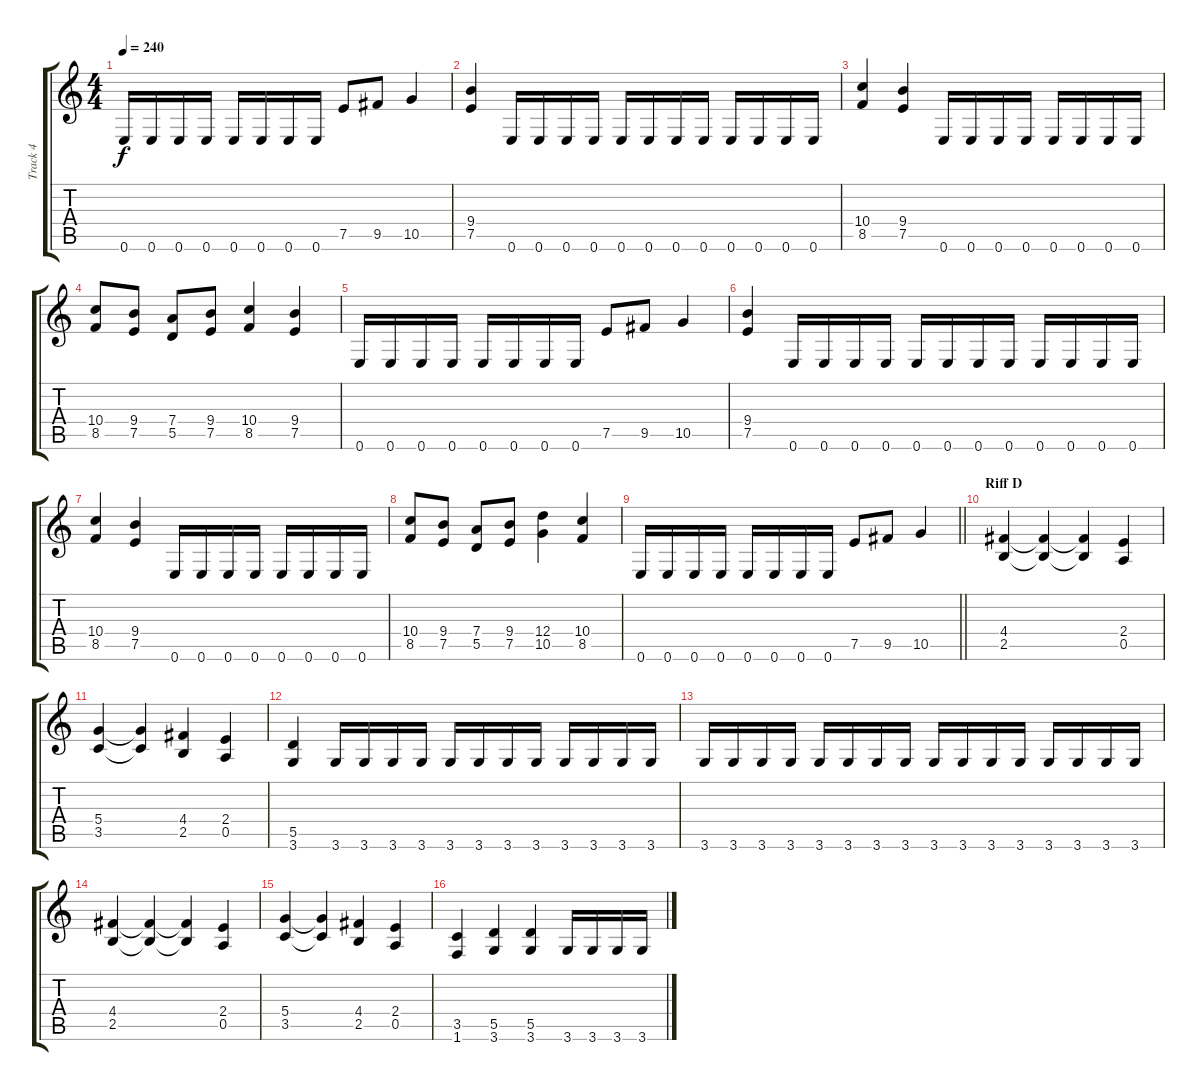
\track ("Track 4" "Track 4") {instrument distortionguitar}
\staff {score tabs}
\tuning (E4 B3 G3 D3 A2 E2) {hide}
\ts (4 4)
\tempo 240
\clef g2
\ks c
0.6.16{dy f} 0.6.16 0.6.16 0.6.16 0.6.16 0.6.16 0.6.16 0.6.16 7.5.8 9.5.8 10.5.4 |
(9.4 7.5).4 0.6.16 0.6.16 0.6.16 0.6.16 0.6.16 0.6.16 0.6.16 0.6.16 0.6.16 0.6.16 0.6.16 0.6.16 |
(10.4 8.5).4 (9.4 7.5).4 0.6.16 0.6.16 0.6.16 0.6.16 0.6.16 0.6.16 0.6.16 0.6.16 |
(10.4 8.5).8 (9.4 7.5).8 (7.4 5.5).8 (9.4 7.5).8 (10.4 8.5).4 (9.4 7.5).4 |
0.6.16 0.6.16 0.6.16 0.6.16 0.6.16 0.6.16 0.6.16 0.6.16 7.5.8 9.5.8 10.5.4 |
(9.4 7.5).4 0.6.16 0.6.16 0.6.16 0.6.16 0.6.16 0.6.16 0.6.16 0.6.16 0.6.16 0.6.16 0.6.16 0.6.16 |
(10.4 8.5).4 (9.4 7.5).4 0.6.16 0.6.16 0.6.16 0.6.16 0.6.16 0.6.16 0.6.16 0.6.16 |
(10.4 8.5).8 (9.4 7.5).8 (7.4 5.5).8 (9.4 7.5).8 (12.4 10.5).4 (10.4 8.5).4 |
\barLineRight lightlight
0.6.16 0.6.16 0.6.16 0.6.16 0.6.16 0.6.16 0.6.16 0.6.16 7.5.8 9.5.8 10.5.4 |
\section ("" "Riff D")
(4.4 2.5).4 (4.4{t} 2.5{t}).4 (4.4{t} 2.5{t}).4 (2.4 0.5).4 |
(5.4 3.5).4 (5.4{t} 3.5{t}).4 (4.4 2.5).4 (2.4 0.5).4 |
(5.5 3.6).4 3.6.16 3.6.16 3.6.16 3.6.16 3.6.16 3.6.16 3.6.16 3.6.16 3.6.16 3.6.16 3.6.16 3.6.16 |
3.6.16 3.6.16 3.6.16 3.6.16 3.6.16 3.6.16 3.6.16 3.6.16 3.6.16 3.6.16 3.6.16 3.6.16 3.6.16 3.6.16 3.6.16 3.6.16 |
(4.4 2.5).4 (4.4{t} 2.5{t}).4 (4.4{t} 2.5{t}).4 (2.4 0.5).4 |
(5.4 3.5).4 (5.4{t} 3.5{t}).4 (4.4 2.5).4 (2.4 0.5).4 |
(3.5 1.6).4 (5.5 3.6).4 (5.5 3.6).4 3.6.16 3.6.16 3.6.16 3.6.16
